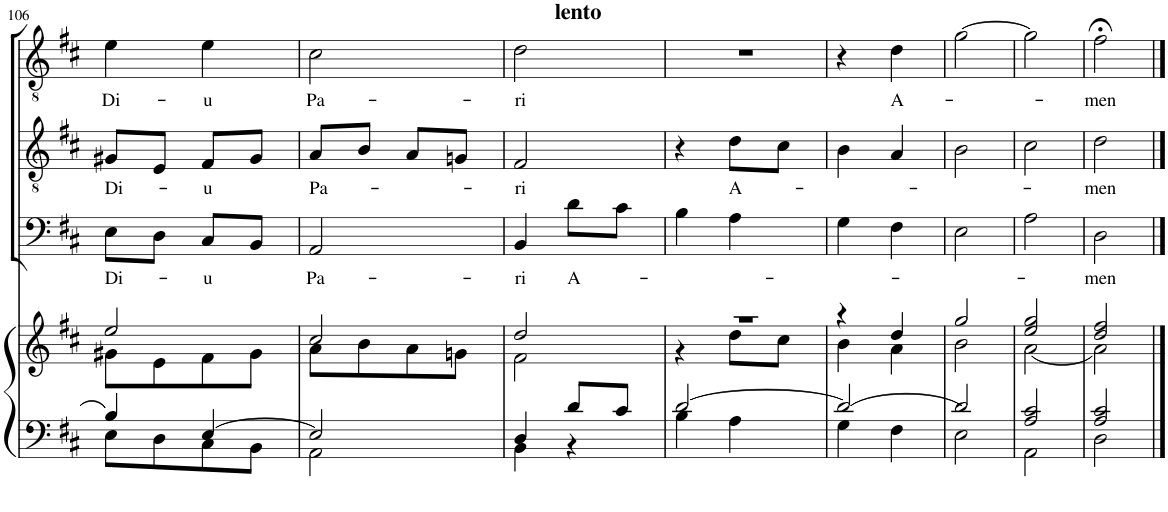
**kern	**kern	**kern	**text	**kern	**text	**kern	**text
*part4	*part4	*part3	*part3	*part2	*part2	*part1	*part1
*staff5	*staff4	*staff3	*staff3	*staff2	*staff2	*staff1	*staff1
*I"Organo	*	*I"Basso	*	*I"Tenore	*	*I"Tenore	*
!!LO:PB:g=z
*clefF4	*clefG2	*clefF4	*	*clefGv2	*	*clefGv2	*
*k[f#c#]	*k[f#c#]	*k[f#c#]	*	*k[f#c#]	*	*k[f#c#]	*
*M2/4	*M2/4	*M2/4	*	*M2/4	*	*M2/4	*
=106	=106	=106	=106	=106	=106	=106	=106
*^	*^	*	*	*	*	*	*
!	!	!	!	!	!LO:LY:b	!	!LO:LY:b	!	!LO:LY:b
4B/	8E\L	2ee/	8g#X\L	8E\L	Di-	8G#X/L	Di-	4e\	Di-
.	8D\	.	8e\	8D\J	.	8E/J	.	.	.
!	!	!	!	!	!LO:LY:b	!	!LO:LY:b	!	!LO:LY:b
[4E/	8C#\	.	8f#\	8C#/L	-u	8F#/L	-u	4e\	-u
.	8BB\J	.	8g#\J	8BB/J	.	8G#/J	.	.	.
=107	=107	=107	=107	=107	=107	=107	=107	=107	=107
!	!	!	!	!	!LO:LY:b	!	!LO:LY:b	!	!LO:LY:b
2E/]	2AA\	2cc#/	8a\L	2AA/	Pa-	8A/L	Pa-	2c#\	Pa-
.	.	.	8b\	.	.	8B/J	.	.	.
.	.	.	8a\	.	.	8A/L	.	.	.
.	.	.	8gn\J	.	.	8Gn/J	.	.	.
=108	=108	=108	=108	=108	=108	=108	=108	=108	=108
!	!	!	!	!	!LO:LY:b	!	!LO:LY:b	!	!LO:LY:b
*	*	*	*	*	*	*	*	*^	*
4D/	4BB\	2dd/	2f#\	4BB/	-ri	2F#/	ri	2d\	4ryy	-ri
!	!	!	!	!	!	!	!	!	!LO:TX:a:B:t=lento	!
!	!	!	!	!	!LO:LY:b	!	!	!	!	!
8d/L	4r	.	.	8d\L	A-	.	.	.	4ryy	.
8c#/J	.	.	.	8c#\J	.	.	.	.	.	.
*	*	*	*	*	*	*	*	*v	*v	*
=109	=109	=109	=109	=109	=109	=109	=109	=109	=109
[2d/	4B\	2r	4r	4B\	.	4r	.	2r	.
!	!	!	!	!	!	!	!LO:LY:b	!	!
.	4A\	.	8dd\L	4A\	.	8d\L	A-	.	.
.	.	.	8cc#\J	.	.	8c#\J	.	.	.
=110	=110	=110	=110	=110	=110	=110	=110	=110	=110
2d/]	4G\	4r	4b\	4G\	.	4B\	.	4r	.
!	!	!	!	!	!	!	!	!	!LO:LY:b
.	4F#\	4dd/	4a\	4F#\	.	4A/	.	4d\	A-
=111	=111	=111	=111	=111	=111	=111	=111	=111	=111
2d/	2E\	2gg/	2b\	2E\	.	2B\	.	[2g\	.
=112	=112	=112	=112	=112	=112	=112	=112	=112	=112
2A/ 2c#/	2AA\	2ee/ 2gg/	[2a\	2A\	.	2c#\	.	2g\]	.
=113	=113	=113	=113	=113	=113	=113	=113	=113	=113
!	!	!	!	!	!LO:LY:b	!	!LO:LY:b	!	!LO:LY:b
2A/ 2c#/	2D\	2dd/ 2ff#/	2a\]	2D\	-men	2d\	-men	2f#;<\	-men
*v	*v	*	*	*	*	*	*	*	*
*	*v	*v	*	*	*	*	*	*
==	==	==	==	==	==	==	==
*-	*-	*-	*-	*-	*-	*-	*-
